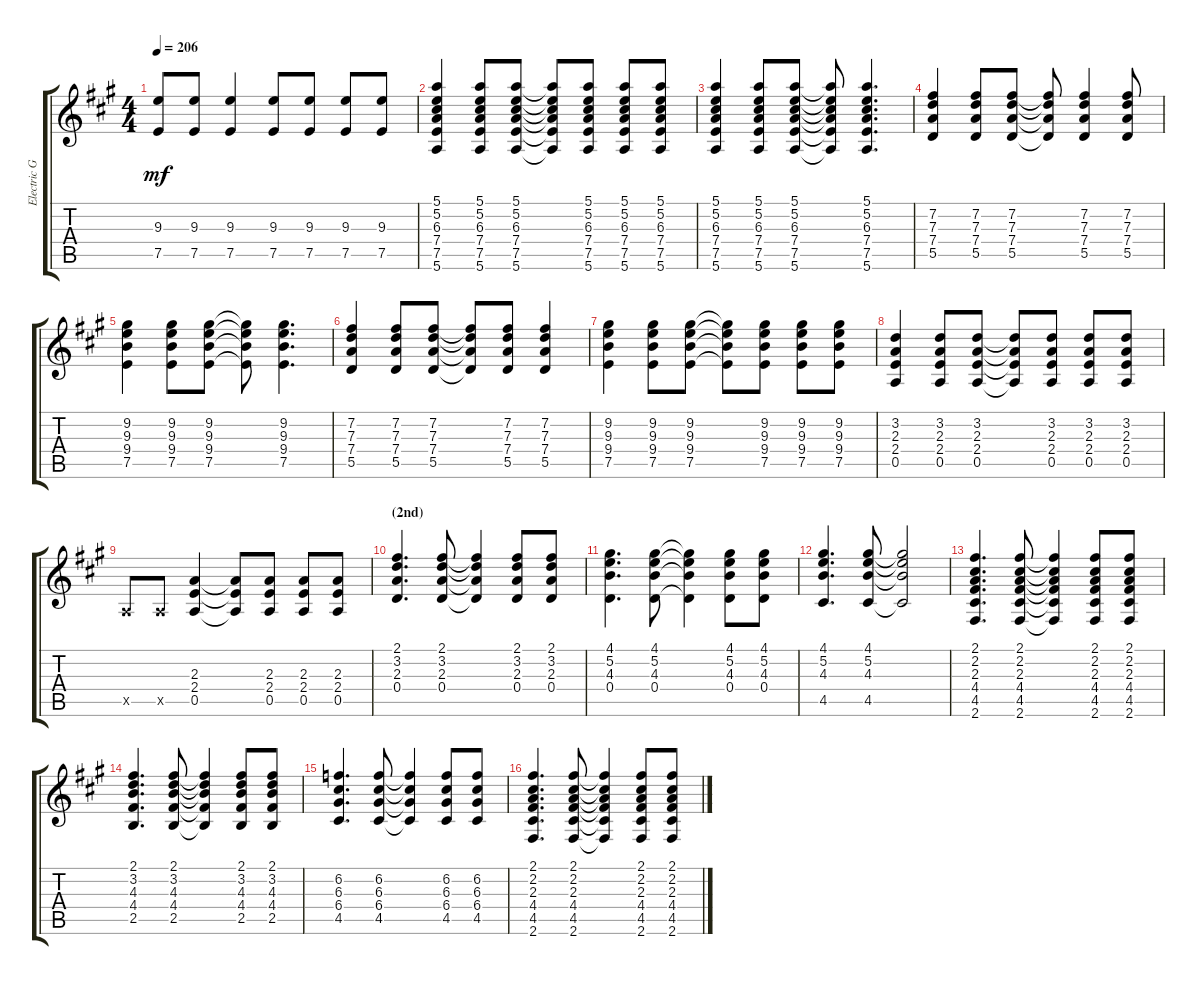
\track ("Electric Guitar" "Electric G") {instrument distortionguitar}
\staff {score tabs}
\tuning (E4 B3 G3 D3 A2 E2) {hide}
\ts (4 4)
\tempo 206
\clef g2
\ks a
(9.3 7.5).8{dy mf} (9.3 7.5).8 (9.3 7.5).4 (9.3 7.5).8 (9.3 7.5).8 (9.3 7.5).8 (9.3 7.5).8 |
(5.1 5.2 6.3 7.4 7.5 5.6).4 (5.1 5.2 6.3 7.4 7.5 5.6).8 (5.1 5.2 6.3 7.4 7.5 5.6).8 (5.1{t} 5.2{t} 6.3{t} 7.4{t} 7.5{t} 5.6{t}).8 (5.1 5.2 6.3 7.4 7.5 5.6).8 (5.1 5.2 6.3 7.4 7.5 5.6).8 (5.1 5.2 6.3 7.4 7.5 5.6).8 |
(5.1 5.2 6.3 7.4 7.5 5.6).4 (5.1 5.2 6.3 7.4 7.5 5.6).8 (5.1 5.2 6.3 7.4 7.5 5.6).8 (5.1{t} 5.2{t} 6.3{t} 7.4{t} 7.5{t} 5.6{t}).8 (5.1 5.2 6.3 7.4 7.5 5.6).4{d} |
(7.2 7.3 7.4 5.5).4 (7.2 7.3 7.4 5.5).8 (7.2 7.3 7.4 5.5).8 (7.2{t} 7.3{t} 7.4{t} 5.5{t}).8 (7.2 7.3 7.4 5.5).4 (7.2 7.3 7.4 5.5).8 |
(9.2 9.3 9.4 7.5).4 (9.2 9.3 9.4 7.5).8 (9.2 9.3 9.4 7.5).8 (9.2{t} 9.3{t} 9.4{t} 7.5{t}).8 (9.2 9.3 9.4 7.5).4{d} |
(7.2 7.3 7.4 5.5).4 (7.2 7.3 7.4 5.5).8 (7.2 7.3 7.4 5.5).8 (7.2{t} 7.3{t} 7.4{t} 5.5{t}).8 (7.2 7.3 7.4 5.5).8 (7.2 7.3 7.4 5.5).4 |
(9.2 9.3 9.4 7.5).4 (9.2 9.3 9.4 7.5).8 (9.2 9.3 9.4 7.5).8 (9.2{t} 9.3{t} 9.4{t} 7.5{t}).8 (9.2 9.3 9.4 7.5).8 (9.2 9.3 9.4 7.5).8 (9.2 9.3 9.4 7.5).8 |
(3.2 2.3 2.4 0.5).4 (3.2 2.3 2.4 0.5).8 (3.2 2.3 2.4 0.5).8 (3.2{t} 2.3{t} 2.4{t} 0.5{t}).8 (3.2 2.3 2.4 0.5).8 (3.2 2.3 2.4 0.5).8 (3.2 2.3 2.4 0.5).8 |
0.5{x}.8 0.5{x}.8 (2.3 2.4 0.5).4 (2.3{t} 2.4{t} 0.5{t}).8 (2.3 2.4 0.5).8 (2.3 2.4 0.5).8 (2.3 2.4 0.5).8 |
\section ("" "(2nd)")
(2.1 3.2 2.3 0.4).4{d} (2.1 3.2 2.3 0.4).8 (2.1{t} 3.2{t} 2.3{t} 0.4{t}).4 (2.1 3.2 2.3 0.4).8 (2.1 3.2 2.3 0.4).8 |
(4.1 5.2 4.3 0.4).4{d} (4.1 5.2 4.3 0.4).8 (4.1{t} 5.2{t} 4.3{t} 0.4{t}).4 (4.1 5.2 4.3 0.4).8 (4.1 5.2 4.3 0.4).8 |
(4.1 5.2 4.3 4.5).4{d} (4.1 5.2 4.3 4.5).8 (4.1{t} 5.2{t} 4.3{t} 4.5{t}).2 |
(2.1 2.2 2.3 4.4 4.5 2.6).4{d} (2.1 2.2 2.3 4.4 4.5 2.6).8 (2.1{t} 2.2{t} 2.3{t} 4.4{t} 4.5{t} 2.6{t}).4 (2.1 2.2 2.3 4.4 4.5 2.6).8 (2.1 2.2 2.3 4.4 4.5 2.6).8 |
(2.1 3.2 4.3 4.4 2.5).4{d} (2.1 3.2 4.3 4.4 2.5).8 (2.1{t} 3.2{t} 4.3{t} 4.4{t} 2.5{t}).4 (2.1 3.2 4.3 4.4 2.5).8 (2.1 3.2 4.3 4.4 2.5).8 |
(6.2 6.3 6.4 4.5).4{d} (6.2 6.3 6.4 4.5).8 (6.2{t} 6.3{t} 6.4{t} 4.5{t}).4 (6.2 6.3 6.4 4.5).8 (6.2 6.3 6.4 4.5).8 |
(2.1 2.2 2.3 4.4 4.5 2.6).4{d} (2.1 2.2 2.3 4.4 4.5 2.6).8 (2.1{t} 2.2{t} 2.3{t} 4.4{t} 4.5{t} 2.6{t}).4 (2.1 2.2 2.3 4.4 4.5 2.6).8 (2.1 2.2 2.3 4.4 4.5 2.6).8
